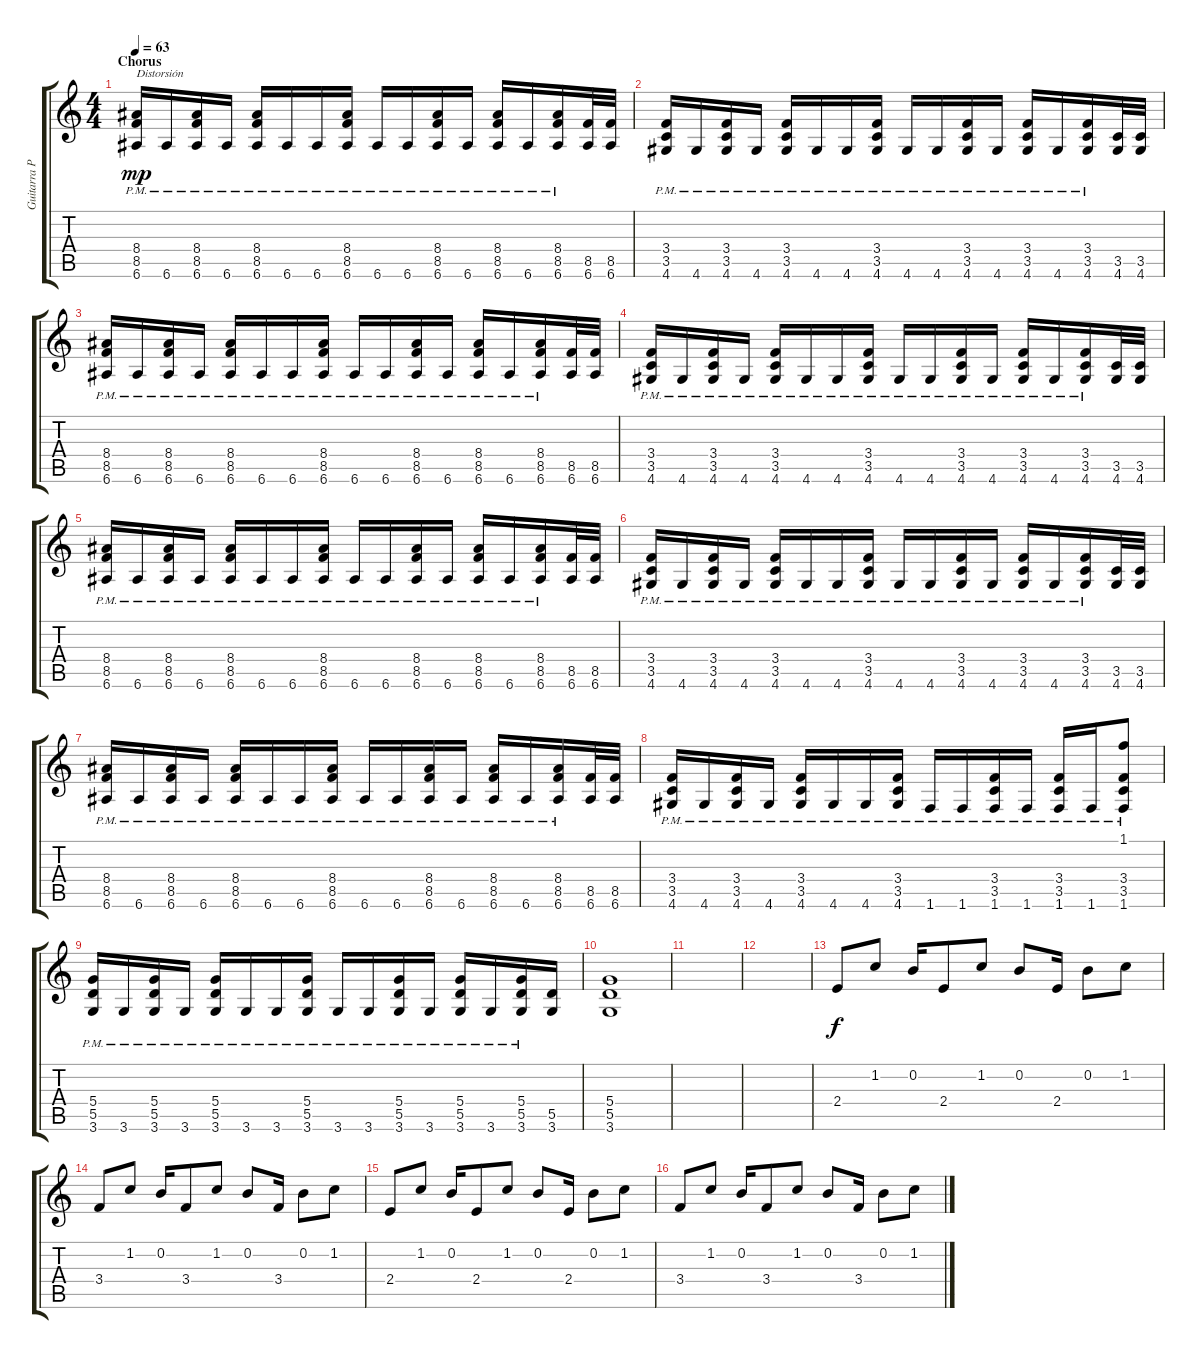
\track ("Guitarra Principal" "Guitarra P") {instrument electricguitarjazz}
\staff {score tabs}
\tuning (E4 B3 G3 D3 A2 E2) {hide}
\ts (4 4)
\section ("" "Chorus")
\tempo 63
\clef g2
\ks c
(8.4{pm} 8.5{pm} 6.6{pm}).16{txt "Distorsión" dy mp instrument distortionguitar} 6.6{pm}.16 (8.4{pm} 8.5{pm} 6.6{pm}).16 6.6{pm}.16 (8.4{pm} 8.5{pm} 6.6{pm}).16 6.6{pm}.16 6.6{pm}.16 (8.4{pm} 8.5{pm} 6.6{pm}).16 6.6{pm}.16 6.6{pm}.16 (8.4{pm} 8.5{pm} 6.6{pm}).16 6.6{pm}.16 (8.4{pm} 8.5{pm} 6.6{pm}).16 6.6{pm}.16 (8.4{pm} 8.5{pm} 6.6{pm}).16 (8.5 6.6).32 (8.5 6.6).32 |
(3.4{pm} 3.5{pm} 4.6{pm}).16 4.6{pm}.16 (3.4{pm} 3.5{pm} 4.6{pm}).16 4.6{pm}.16 (3.4{pm} 3.5{pm} 4.6{pm}).16 4.6{pm}.16 4.6{pm}.16 (3.4{pm} 3.5{pm} 4.6{pm}).16 4.6{pm}.16 4.6{pm}.16 (3.4{pm} 3.5{pm} 4.6{pm}).16 4.6{pm}.16 (3.4{pm} 3.5{pm} 4.6{pm}).16 4.6{pm}.16 (3.4{pm} 3.5{pm} 4.6{pm}).16 (3.5 4.6).32 (3.5 4.6).32 |
(8.4{pm} 8.5{pm} 6.6{pm}).16 6.6{pm}.16 (8.4{pm} 8.5{pm} 6.6{pm}).16 6.6{pm}.16 (8.4{pm} 8.5{pm} 6.6{pm}).16 6.6{pm}.16 6.6{pm}.16 (8.4{pm} 8.5{pm} 6.6{pm}).16 6.6{pm}.16 6.6{pm}.16 (8.4{pm} 8.5{pm} 6.6{pm}).16 6.6{pm}.16 (8.4{pm} 8.5{pm} 6.6{pm}).16 6.6{pm}.16 (8.4{pm} 8.5{pm} 6.6{pm}).16 (8.5 6.6).32 (8.5 6.6).32 |
(3.4{pm} 3.5{pm} 4.6{pm}).16 4.6{pm}.16 (3.4{pm} 3.5{pm} 4.6{pm}).16 4.6{pm}.16 (3.4{pm} 3.5{pm} 4.6{pm}).16 4.6{pm}.16 4.6{pm}.16 (3.4{pm} 3.5{pm} 4.6{pm}).16 4.6{pm}.16 4.6{pm}.16 (3.4{pm} 3.5{pm} 4.6{pm}).16 4.6{pm}.16 (3.4{pm} 3.5{pm} 4.6{pm}).16 4.6{pm}.16 (3.4{pm} 3.5{pm} 4.6{pm}).16 (3.5 4.6).32 (3.5 4.6).32 |
(8.4{pm} 8.5{pm} 6.6{pm}).16 6.6{pm}.16 (8.4{pm} 8.5{pm} 6.6{pm}).16 6.6{pm}.16 (8.4{pm} 8.5{pm} 6.6{pm}).16 6.6{pm}.16 6.6{pm}.16 (8.4{pm} 8.5{pm} 6.6{pm}).16 6.6{pm}.16 6.6{pm}.16 (8.4{pm} 8.5{pm} 6.6{pm}).16 6.6{pm}.16 (8.4{pm} 8.5{pm} 6.6{pm}).16 6.6{pm}.16 (8.4{pm} 8.5{pm} 6.6{pm}).16 (8.5 6.6).32 (8.5 6.6).32 |
(3.4{pm} 3.5{pm} 4.6{pm}).16 4.6{pm}.16 (3.4{pm} 3.5{pm} 4.6{pm}).16 4.6{pm}.16 (3.4{pm} 3.5{pm} 4.6{pm}).16 4.6{pm}.16 4.6{pm}.16 (3.4{pm} 3.5{pm} 4.6{pm}).16 4.6{pm}.16 4.6{pm}.16 (3.4{pm} 3.5{pm} 4.6{pm}).16 4.6{pm}.16 (3.4{pm} 3.5{pm} 4.6{pm}).16 4.6{pm}.16 (3.4{pm} 3.5{pm} 4.6{pm}).16 (3.5 4.6).32 (3.5 4.6).32 |
(8.4{pm} 8.5{pm} 6.6{pm}).16 6.6{pm}.16 (8.4{pm} 8.5{pm} 6.6{pm}).16 6.6{pm}.16 (8.4{pm} 8.5{pm} 6.6{pm}).16 6.6{pm}.16 6.6{pm}.16 (8.4{pm} 8.5{pm} 6.6{pm}).16 6.6{pm}.16 6.6{pm}.16 (8.4{pm} 8.5{pm} 6.6{pm}).16 6.6{pm}.16 (8.4{pm} 8.5{pm} 6.6{pm}).16 6.6{pm}.16 (8.4{pm} 8.5{pm} 6.6{pm}).16 (8.5 6.6).32 (8.5 6.6).32 |
(3.4{pm} 3.5{pm} 4.6{pm}).16 4.6{pm}.16 (3.4{pm} 3.5{pm} 4.6{pm}).16 4.6{pm}.16 (3.4{pm} 3.5{pm} 4.6{pm}).16 4.6{pm}.16 4.6{pm}.16 (3.4{pm} 3.5{pm} 4.6{pm}).16 1.6{pm}.16 1.6{pm}.16 (3.4{pm} 3.5{pm} 1.6{pm}).16 1.6{pm}.16 (3.4{pm} 3.5{pm} 1.6{pm}).16 1.6{pm}.16 (1.1 3.4{pm} 3.5{pm} 1.6{pm}).8 |
(5.4{pm} 5.5{pm} 3.6{pm}).16 3.6{pm}.16 (5.4{pm} 5.5{pm} 3.6{pm}).16 3.6{pm}.16 (5.4{pm} 5.5{pm} 3.6{pm}).16 3.6{pm}.16 3.6{pm}.16 (5.4{pm} 5.5{pm} 3.6{pm}).16 3.6{pm}.16 3.6{pm}.16 (5.4{pm} 5.5{pm} 3.6{pm}).16 3.6{pm}.16 (5.4{pm} 5.5{pm} 3.6{pm}).16 3.6{pm}.16 (5.4{pm} 5.5{pm} 3.6{pm}).16 (5.5 3.6).16 |
(5.4 5.5 3.6).1 |
|
|
2.4.8{dy f instrument electricguitarjazz} 1.2.8 0.2.16 2.4.8 1.2.8 0.2.8 2.4.16 0.2.8 1.2.8 |
3.4.8 1.2.8 0.2.16 3.4.8 1.2.8 0.2.8 3.4.16 0.2.8 1.2.8 |
2.4.8 1.2.8 0.2.16 2.4.8 1.2.8 0.2.8 2.4.16 0.2.8 1.2.8 |
3.4.8 1.2.8 0.2.16 3.4.8 1.2.8 0.2.8 3.4.16 0.2.8 1.2.8
